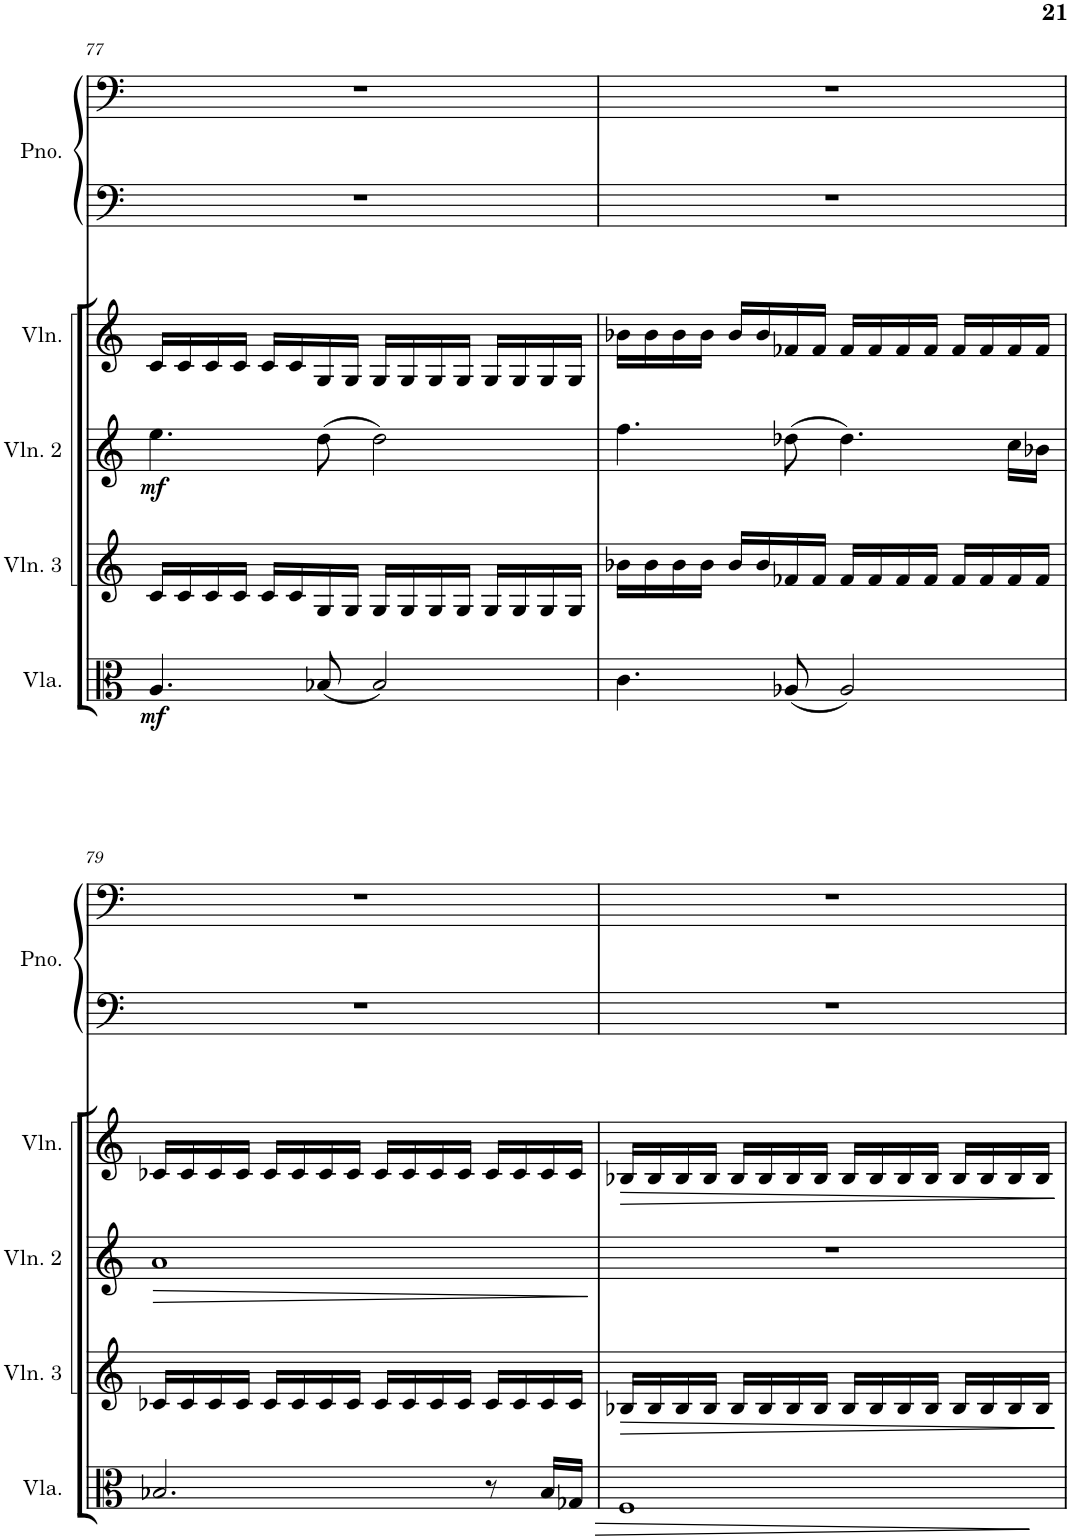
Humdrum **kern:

**kern	**dynam	**kern	**dynam	**kern	**dynam	**kern	**dynam	**kern	**kern
*part5	*part5	*part4	*part4	*part3	*part3	*part2	*part2	*part1	*part1
*staff6	*staff6	*staff5	*staff5	*staff4	*staff4	*staff3	*staff3	*staff2	*staff1
*I"Viola	*	*I"Violin 3	*	*I"Violin 2	*	*I"Violin	*	*I"Piano	*
*I'Vla.	*	*I'Vln. 3	*	*I'Vln. 2	*	*I'Vln.	*	*I'Pno.	*
!!LO:PB:g=z
*clefC3	*	*clefG2	*	*clefG2	*	*clefG2	*	*clefF4	*clefF4
*k[]	*	*k[]	*	*k[]	*	*k[]	*	*k[]	*k[]
*M4/4	*	*M4/4	*	*M4/4	*	*M4/4	*	*M4/4	*M4/4
=77	=77	=77	=77	=77	=77	=77	=77	=77	=77
!	!LO:DY:b	!	!	!	!LO:DY:b	!	!	!	!
4.A/	mf	16c/LL	.	4.ee\	mf	16c/LL	.	1r	1r
.	.	16c/	.	.	.	16c/	.	.	.
.	.	16c/	.	.	.	16c/	.	.	.
.	.	16c/JJ	.	.	.	16c/JJ	.	.	.
.	.	16c/LL	.	.	.	16c/LL	.	.	.
.	.	16c/	.	.	.	16c/	.	.	.
(8B-X/	.	16G/	.	(8dd\	.	16G/	.	.	.
.	.	16G/JJ	.	.	.	16G/JJ	.	.	.
2B-/)	.	16G/LL	.	2dd\)	.	16G/LL	.	.	.
.	.	16G/	.	.	.	16G/	.	.	.
.	.	16G/	.	.	.	16G/	.	.	.
.	.	16G/JJ	.	.	.	16G/JJ	.	.	.
.	.	16G/LL	.	.	.	16G/LL	.	.	.
.	.	16G/	.	.	.	16G/	.	.	.
.	.	16G/	.	.	.	16G/	.	.	.
.	.	16G/JJ	.	.	.	16G/JJ	.	.	.
=78	=78	=78	=78	=78	=78	=78	=78	=78	=78
4.c\	.	16b-X\LL	.	4.ff\	.	16b-X\LL	.	1r	1r
.	.	16b-\	.	.	.	16b-\	.	.	.
.	.	16b-\	.	.	.	16b-\	.	.	.
.	.	16b-\JJ	.	.	.	16b-\JJ	.	.	.
.	.	16b-/LL	.	.	.	16b-/LL	.	.	.
.	.	16b-/	.	.	.	16b-/	.	.	.
(8A-X/	.	16f-X/	.	(8dd-X\	.	16f-X/	.	.	.
.	.	16f-/JJ	.	.	.	16f-/JJ	.	.	.
2A-/)	.	16f-/LL	.	4.dd-\)	.	16f-/LL	.	.	.
.	.	16f-/	.	.	.	16f-/	.	.	.
.	.	16f-/	.	.	.	16f-/	.	.	.
.	.	16f-/JJ	.	.	.	16f-/JJ	.	.	.
.	.	16f-/LL	.	.	.	16f-/LL	.	.	.
.	.	16f-/	.	.	.	16f-/	.	.	.
.	.	16f-/	.	16cc\LL	.	16f-/	.	.	.
.	.	16f-/JJ	.	16b-X\JJ	.	16f-/JJ	.	.	.
!!LO:LB:g=z
=79	=79	=79	=79	=79	=79	=79	=79	=79	=79
!	!	!	!	!	!LO:HP:b	!	!	!	!
2.B-X/	.	16c-X/LL	.	1a	>	16c-X/LL	.	1r	1r
.	.	16c-/	.	.	.	16c-/	.	.	.
.	.	16c-/	.	.	.	16c-/	.	.	.
.	.	16c-/JJ	.	.	.	16c-/JJ	.	.	.
.	.	16c-/LL	.	.	.	16c-/LL	.	.	.
.	.	16c-/	.	.	.	16c-/	.	.	.
.	.	16c-/	.	.	.	16c-/	.	.	.
.	.	16c-/JJ	.	.	.	16c-/JJ	.	.	.
.	.	16c-/LL	.	.	.	16c-/LL	.	.	.
.	.	16c-/	.	.	.	16c-/	.	.	.
.	.	16c-/	.	.	.	16c-/	.	.	.
.	.	16c-/JJ	.	.	.	16c-/JJ	.	.	.
8r	.	16c-/LL	.	.	.	16c-/LL	.	.	.
.	.	16c-/	.	.	.	16c-/	.	.	.
16B-/LL	.	16c-/	.	.	.	16c-/	.	.	.
16G-X/JJ	.	16c-/JJ	.	.	.	16c-/JJ	.	.	.
.	.	.	.	.	]	.	.	.	.
=80	=80	=80	=80	=80	=80	=80	=80	=80	=80
!	!LO:HP:b	!	!LO:HP:b	!	!	!	!LO:HP:b	!	!
1F	>	16B-X/LL	>	1r	.	16B-X/LL	>	1r	1r
.	.	16B-/	.	.	.	16B-/	.	.	.
.	.	16B-/	.	.	.	16B-/	.	.	.
.	.	16B-/JJ	.	.	.	16B-/JJ	.	.	.
.	.	16B-/LL	.	.	.	16B-/LL	.	.	.
.	.	16B-/	.	.	.	16B-/	.	.	.
.	.	16B-/	.	.	.	16B-/	.	.	.
.	.	16B-/JJ	.	.	.	16B-/JJ	.	.	.
.	.	16B-/LL	.	.	.	16B-/LL	.	.	.
.	.	16B-/	.	.	.	16B-/	.	.	.
.	.	16B-/	.	.	.	16B-/	.	.	.
.	.	16B-/JJ	.	.	.	16B-/JJ	.	.	.
.	.	16B-/LL	.	.	.	16B-/LL	.	.	.
.	.	16B-/	.	.	.	16B-/	.	.	.
.	.	16B-/	.	.	.	16B-/	.	.	.
.	.	16B-/JJ	.	.	.	16B-/JJ	.	.	.
.	]	.	]	.	.	.	]	.	.
=	=	=	=	=	=	=	=	=	=
*-	*-	*-	*-	*-	*-	*-	*-	*-	*-
